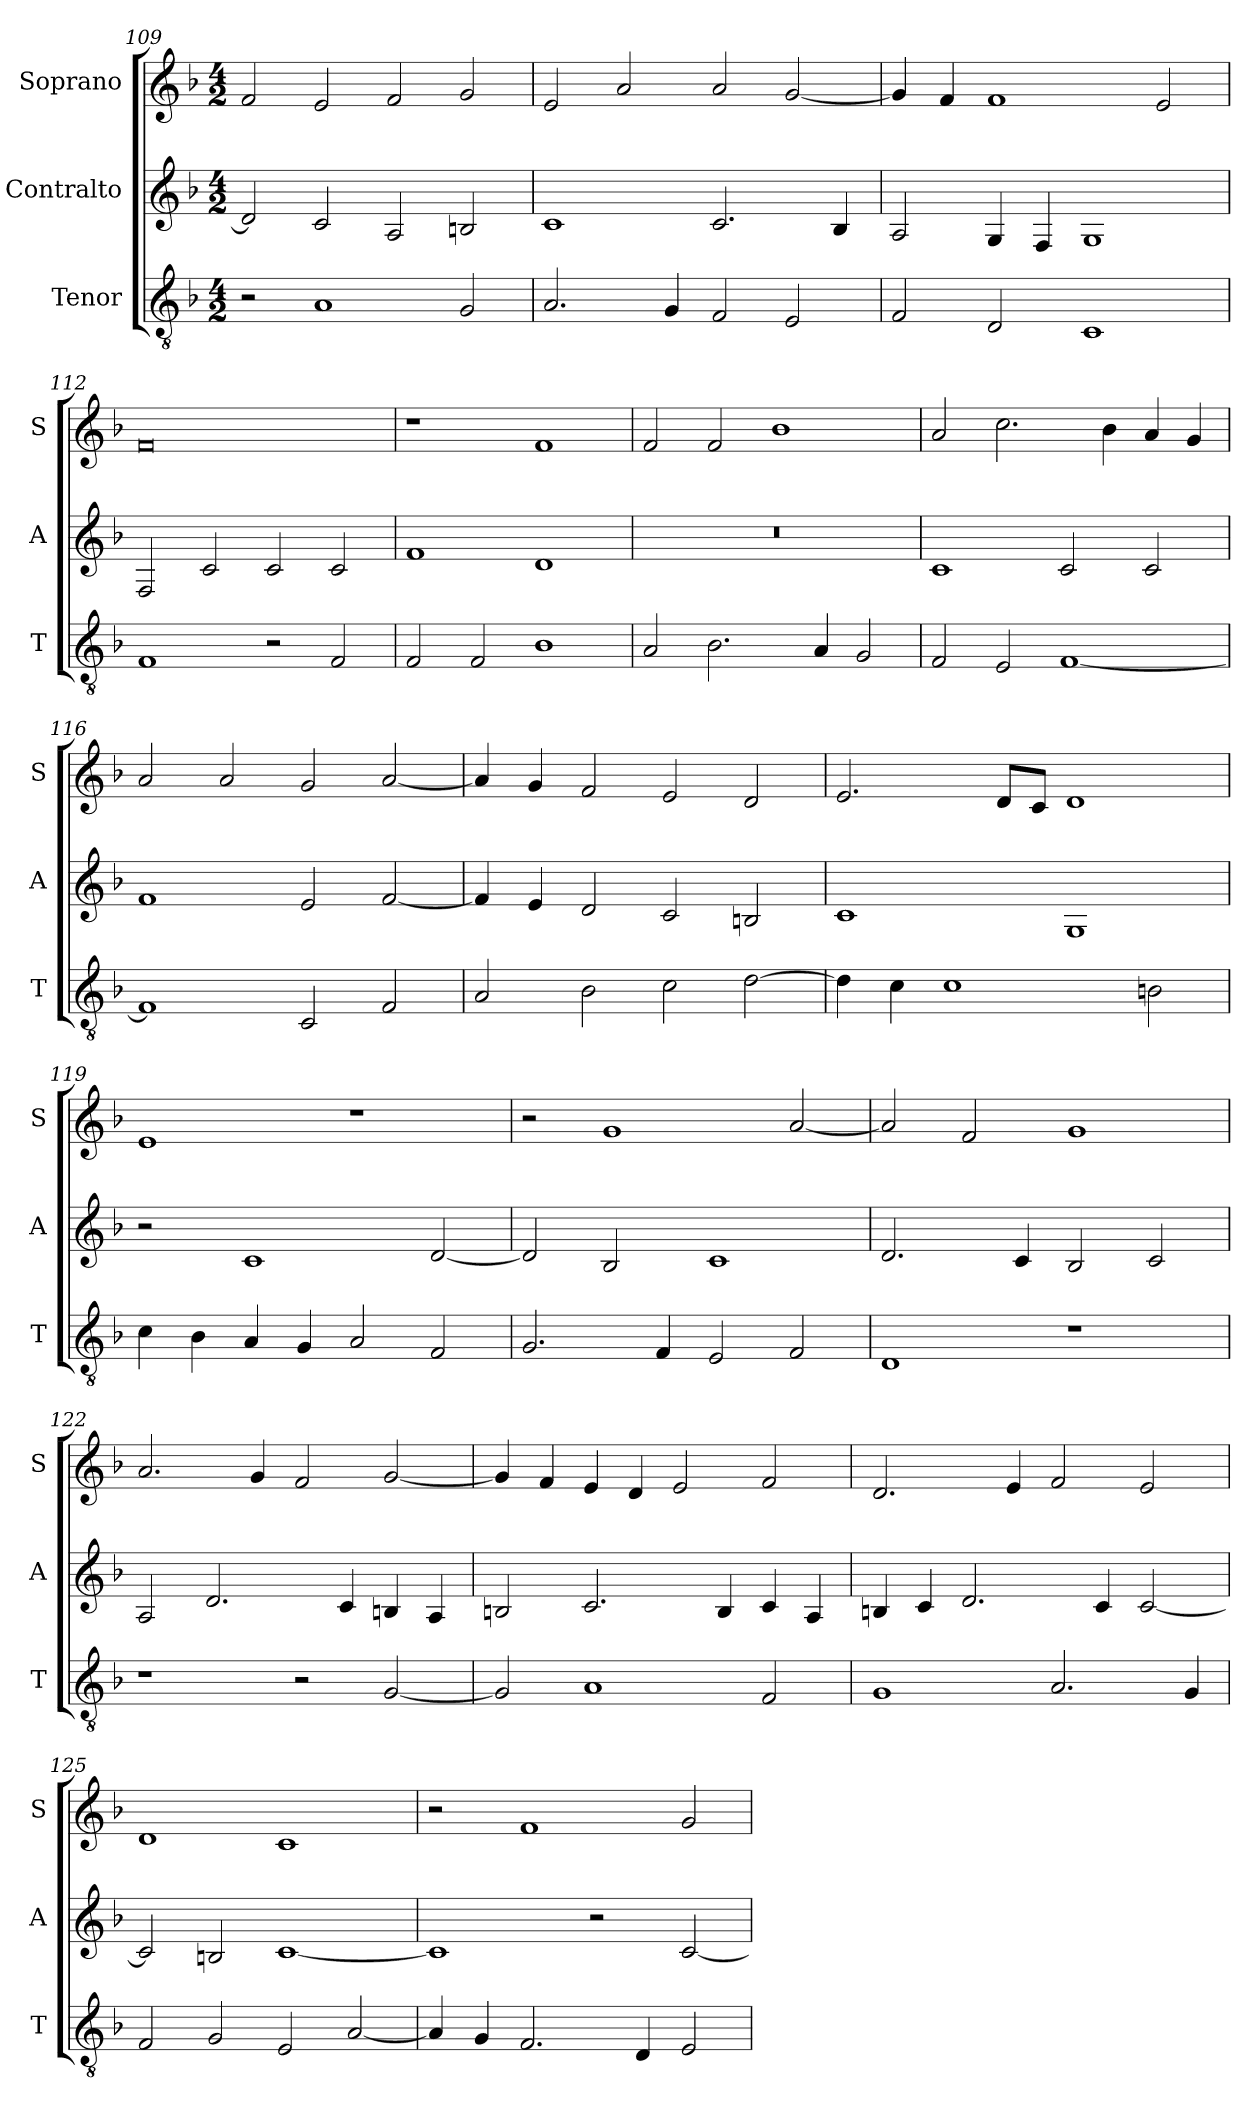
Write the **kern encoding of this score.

**kern	**kern	**kern
*part3	*part2	*part1
*staff3	*staff2	*staff1
*I"Tenor	*I"Contralto	*I"Soprano
*I'T	*I'A	*I'S
*clefGv2	*clefG2	*clefG2
*k[b-]	*k[b-]	*k[b-]
*F:ion	*F:ion	*F:ion
*M4/2	*M4/2	*M4/2
=109	=109	=109
2r	2d]	2f
1A	2c	2e
.	2A	2f
2G	2Bn	2g
=110	=110	=110
2.A	1c	2e
.	.	2a
4G	.	.
2F	2.c	2a
2E	.	[2g
.	4B-	.
=111	=111	=111
2F	2A	4g]
.	.	4f
2D	4G	1f
.	4F	.
1C	1G	.
.	.	2e
=112	=112	=112
1F	2F	0f
.	2c	.
2r	2c	.
2F	2c	.
=113	=113	=113
2F	1f	1r
2F	.	.
1B-	1d	1f
=114	=114	=114
2A	0r	2f
2.B-	.	2f
.	.	1b-
4A	.	.
2G	.	.
=115	=115	=115
2F	1c	2a
2E	.	2.cc
[1F	2c	.
.	.	4b-
.	2c	4a
.	.	4g
=116	=116	=116
1F]	1f	2a
.	.	2a
2C	2e	2g
2F	[2f	[2a
=117	=117	=117
2A	4f]	4a]
.	4e	4g
2B-	2d	2f
2c	2c	2e
[2d	2Bn	2d
=118	=118	=118
4d]	1c	2.e
4c	.	.
1c	.	.
.	.	8d/L
.	.	8c/J
.	1G	1d
2Bn	.	.
=119	=119	=119
4c	2r	1e
4B-	.	.
4A	1c	.
4G	.	.
2A	.	1r
2F	[2d	.
=120	=120	=120
2.G	2d]	2r
.	2B-	1g
4F	.	.
2E	1c	.
2F	.	[2a
=121	=121	=121
1D	2.d	2a]
.	.	2f
.	4c	.
1r	2B-	1g
.	2c	.
=122	=122	=122
1r	2A	2.a
.	2.d	.
.	.	4g
2r	.	2f
.	4c	.
[2G	4Bn	[2g
.	4A	.
=123	=123	=123
2G]	2Bn	4g]
.	.	4f
1A	2.c	4e
.	.	4d
.	.	2e
.	4B	.
2F	4c	2f
.	4A	.
=124	=124	=124
1G	4Bn	2.d
.	4c	.
.	2.d	.
.	.	4e
2.A	.	2f
.	4c	.
.	[2c	2e
4G	.	.
=125	=125	=125
2F	2c]	1d
2G	2Bn	.
2E	[1c	1c
[2A	.	.
=126	=126	=126
4A]	1c]	2r
4G	.	.
2.F	.	1f
.	2r	.
4D	.	.
2E	[2c	2g
=	=	=
*-	*-	*-
